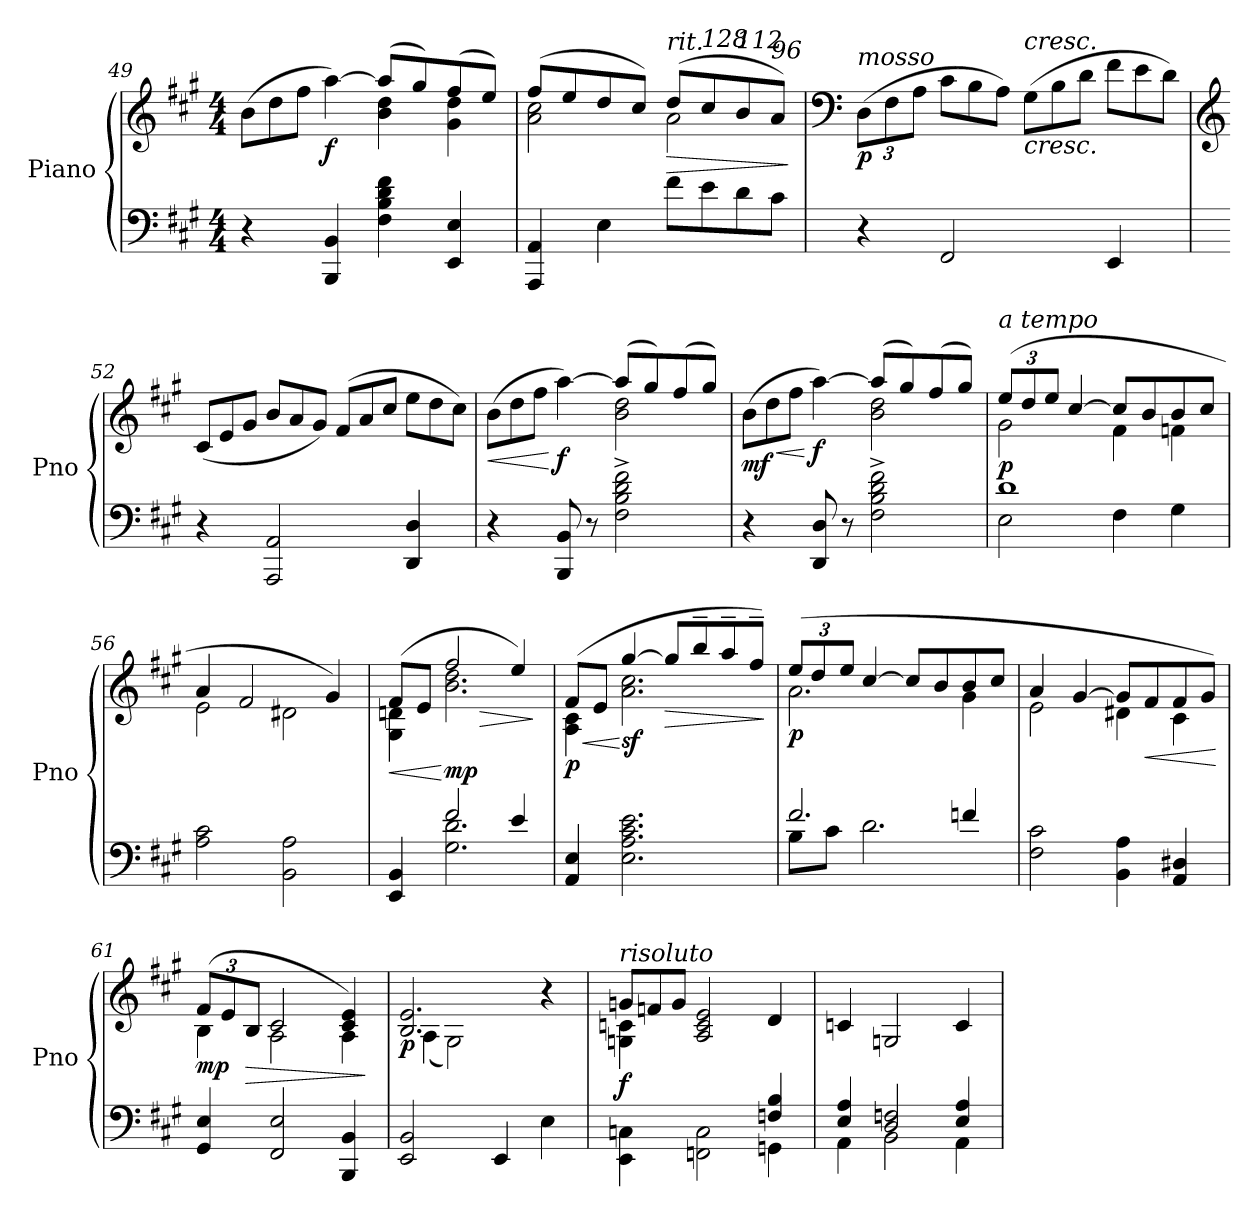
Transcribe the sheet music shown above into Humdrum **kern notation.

**kern	**kern	**dynam
*part1	*part1	*part1
*staff2	*staff1	*staff1/2
*I"Piano	*	*
*I'Pno	*	*
*clefF4	*clefG2	*
*k[f#c#g#]	*k[f#c#g#]	*
*M4/4	*M4/4	*
*	*Xtuplet	*
=49	=49	=49
*	*^	*
4r	(>12b\L	2ryy	.
.	12dd\	.	.
.	12ff#\J	.	.
!	!	!	!LO:DY:b
4BBB/ 4BB/	[4aa\)	.	f
4F#\ 4B\ 4d\ 4f#\	(>8aa/L]	4b\ 4dd\	.
.	8gg#/)	.	.
4EE/ 4E/	(>8ff#/	4g#\ 4dd\	.
.	8ee/J)	.	.
=50	=50	=50	=50
4AAA/ 4AA/	(>8ff#/L	2a\ 2cc#\	.
.	8ee/	.	.
4E\	8dd/	.	.
.	8cc#/J)	.	.
!	!LO:TX:a:i:t=rit.	!	!
!	!	!	!LO:HP:b
8f#\L	(>8dd/L	2a\	>
!	!LO:TX:a:i:t=128	!	!
8e\	8cc#/	.	.
!	!LO:TX:a:i:t=112	!	!
8d\	8b/	.	.
!	!LO:TX:a:i:t=96	!	!
8c#\J	8a/J)	.	.
*	*v	*v	*
.	.	]
=51	=51	=51
*	*clefF4	*
*	*tuplet	*
*	*Xbrackettup	*
!	!LO:TX:a:i:t=mosso	!
!	!	!LO:DY:b
4r	(>12D\L	p
.	12F#\	.
.	12A\J	.
*	*Xtuplet	*
2FF#/	12c#\L	.
.	12B\	.
.	12A\J)	.
!	!LO:TX:a:i:t=cresc.	!
!	!	!LO:HP:b
.	(>12G#\L	<
.	12B\	.
.	12d\J	.
4EE/	12f#\L	.
.	12e\	.
.	12d\J)	.
!!LO:LB:g=z
=52	=52	=52
*	*clefG2	*
4r	(<12c#/L	.
.	12e/	.
.	12g#/J	.
2AAA/ 2AA/	12b/L	.
.	12a/	.
.	12g#/J)	.
.	(>12f#/L	.
.	12a/	.
.	12cc#/J	.
4DD/ 4D/	12ee\L	.
.	12dd\	.
.	12cc#\J)	.
=53	=53	=53
!	!	!LO:HP:b
*	*^	*
4r	(>12b\L	2ryy	<
.	12dd\	.	.
.	12ff#\J	.	.
!	!	!	!LO:DY:n=1:b
8BBB/ 8BB/	[4aa\)	.	[ [ f
8r	.	.	.
2F#\^ 2B\^ 2d\^ 2f#\^	(>8aa/L]	2b\ 2dd\	.
.	8gg#/)	.	.
.	(>8ff#/	.	.
.	8gg#/J)	.	.
=54	=54	=54	=54
!	!	!	!LO:HP:b
!	!	!	!LO:DY:n=1:b
4r	(>12b\L	2ryy	< mf
.	12dd\	.	.
.	12ff#\J	.	.
!	!	!	!LO:DY:n=2:b
8DD/ 8D/	[4aa\)	.	[ f
8r	.	.	.
2F#\^ 2B\^ 2d\^ 2f#\^	(>8aa/L]	2b\ 2dd\	.
.	8gg#/)	.	.
.	(>8ff#/	.	.
.	8gg#/J)	.	.
=55	=55	=55	=55
*^	*	*	*
*	*	*tuplet	*	*
!	!	!LO:TX:a:i:t=a tempo	!	!
!	!	!	!	!LO:DY:b
1d	2E\	(>12ee/L	2g#\	p
.	.	12dd/	.	.
.	.	12ee/J	.	.
.	.	[4cc#/	.	.
.	4F#\	8cc#/L]	4f#\	.
.	.	8b/	.	.
.	4G#\	8b/	4fn\	.
.	.	8cc#/J	.	.
*v	*v	*	*	*
=56	=56	=56	=56
2A\ 2c#\	4a/	2e\	.
.	2f#/	.	.
2BB\ 2A\	.	2d#X\	.
.	4g#/)	.	.
!!LO:LB:g=z	!!
=57	=57	=57	=57
*^	*	*	*
!	!	!	!	!LO:HP:b
4EE/ 4BB/	4ryy	(>8f#/L	4G#\ 4dn\	<
.	.	8e/J	.	.
!	!	!	!	!LO:HP:n=1:b
!	!	!	!	!LO:DY:n=1:b
2f#/	2.G#\ 2.d\	2ff#/	2.b\ 2.dd\	[ > mp
4e/	.	4ee/)	.	.
*v	*v	*	*	*
*	*v	*v	*
.	.	]
=58	=58	=58
!	!	!LO:HP:b
*	*^	*
!	!	!	!LO:DY:n=1:b
4AA/ 4E/	(>8f#/L	4A\ 4c#\	< p
.	8e/J	.	.
!	!	!	!LO:DY:n=2:b
2.E\ 2.A\ 2.c#\ 2.e\	[4gg#/	2.a\ 2.cc#\	[ sf
!	!	!	!LO:HP:b
.	8gg#/L]	.	>
.	8bb~/	.	.
.	8aa~/	.	.
.	8ff#~/J)	.	.
*	*v	*v	*
.	.	]
=59	=59	=59
*^	*^	*
!	!	!	!	!LO:DY:b
2.f#/	8B\L	(>12ee/L	2.a\	p
.	.	12dd/	.	.
.	8c#\J	.	.	.
.	.	12ee/J	.	.
.	2.d\	[4cc#/	.	.
.	.	8cc#/L]	.	.
.	.	8b/	.	.
4fn/	.	8b/	4g#\	.
.	.	8cc#/J	.	.
*v	*v	*	*	*
=60	=60	=60	=60
2F#\ 2c#\	4a/	2e\	.
.	[4g#/	.	.
4BB\ 4A\	8g#/L]	4d#X\	.
!	!	!	!LO:HP:b
.	8f#/	.	<
4AA/ 4D#X/	8f#/	4c#\	.
.	8g#/J)	.	.
*	*v	*v	*
.	.	[
=61	=61	=61
*	*^	*
!	!	!	!LO:DY:b
4GG#/ 4E/	(>12f#/L	4B\	mp
.	12e/	.	.
!	!	!	!LO:HP:b
.	12B/J	.	>
2FF#/ 2E/	2c#/	2A\	.
4BBB/ 4BB/	4c#/ 4e/)	4A\	.
*	*v	*v	*
.	.	]
=62	=62	=62
*	*^	*
!	!	!	!LO:DY:b
2EE/ 2BB/	2.B/ 2.e/	(<4A\	p
.	.	2G#\)	.
4EE/	.	.	.
4E\	4r	4ryy	.
!!LO:LB:g=z	!!
=63	=63	=63	=63
*^	*	*	*
*	*	*Xtuplet	*	*
!	!	!LO:TX:a:i:t=risoluto	!	!
!	!	!	!	!LO:DY:b
2.ryy	4EE\ 4Cn\	12gn/L	4Gn\ 4cn\	f
.	.	12fn/	.	.
.	.	12g/J	.	.
.	2FFn\ 2C\	2A/ 2c/ 2e/	2.ryy	.
4Fn/ 4B/	4GGn\	4d/	.	.
*	*	*v	*v	*
=64	=64	=64	=64
4E/ 4A/	4AA\	4cn/	.
2D/ 2Fn/	2BB\	2Gn/	.
4E/ 4A/	4AA\	4c/	.
*v	*v	*	*
=	=	=
*-	*-	*-
